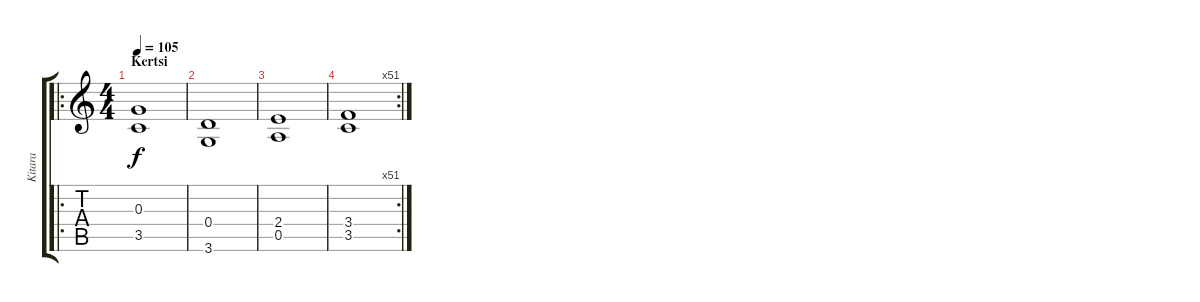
\track ("Kitara " "Kitara ") {instrument acousticguitarnylon}
\staff {score tabs}
\tuning (E4 B3 G3 D3 A2 E2) {hide}
\ro
\ts (4 4)
\section ("" "Kertsi")
\tempo 105
\clef g2
\ks c
(0.3 3.5).1{dy f} |
(0.4 3.6).1 |
(2.4 0.5).1 |
\rc 51
(3.4 3.5).1
